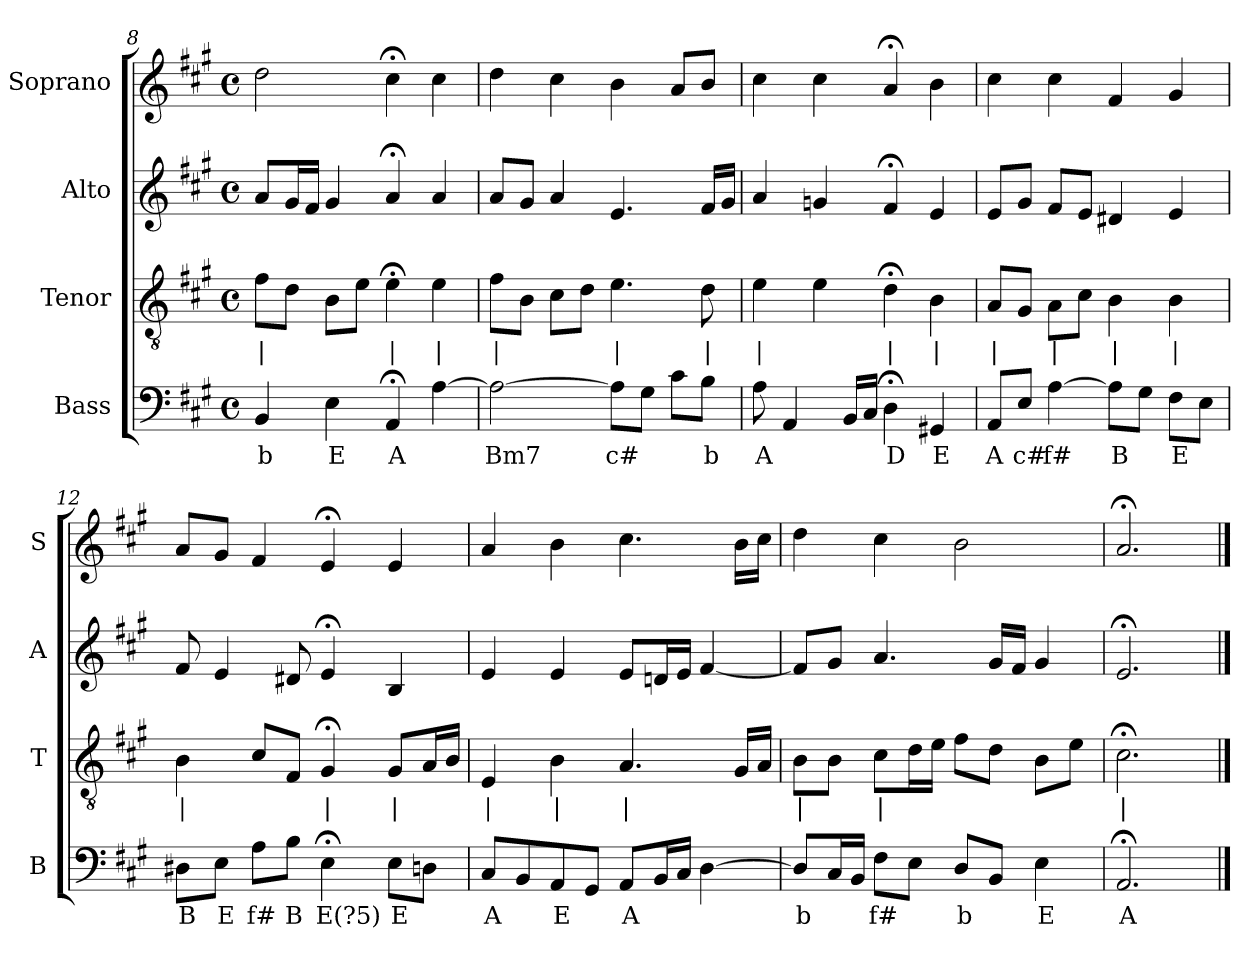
**kern	**text	**kern	**text	**kern	**kern
*part4	*part4	*part3	*part3	*part2	*part1
*staff4	*staff4	*staff3	*staff3	*staff2	*staff1
*I"Bass	*	*I"Tenor	*	*I"Alto	*I"Soprano
*I'B	*	*I'T	*	*I'A	*I'S
*clefF4	*	*clefGv2	*	*clefG2	*clefG2
*k[f#c#g#]	*	*k[f#c#g#]	*	*k[f#c#g#]	*k[f#c#g#]
*A:	*	*A:	*	*A:	*A:
*M4/4	*	*M4/4	*	*M4/4	*M4/4
*met(c)	*	*met(c)	*	*met(c)	*met(c)
=8	=8	=8	=8	=8	=8
4BB	b	8f#L	|	8aL	2dd
.	.	8dJ	.	16g#L	.
.	.	.	.	16f#JJ	.
4E	E	8BL	.	4g#	.
.	.	8eJ	.	.	.
4AA;<	A	4e;<	|	4a;<	4cc#;<
[4A	.	4e	|	4a	4cc#
=9	=9	=9	=9	=9	=9
2A_	Bm7	8f#L	|	8aL	4dd
.	.	8BJ	.	8g#J	.
.	.	8c#L	.	4a	4cc#
.	.	8dJ	.	.	.
8AL]	c#	4.e	|	4.e	4b
8G#J	.	.	.	.	.
8c#L	.	.	.	.	8aL
8BJ	b	8d	|	16f#LL	8bJ
.	.	.	.	16g#JJ	.
=10	=10	=10	=10	=10	=10
8A	A	4e	|	4a	4cc#
4AA	.	.	.	.	.
.	.	4e	.	4gn	4cc#
16BBLL	.	.	.	.	.
16C#JJ	.	.	.	.	.
4D;<	D	4d;<	|	4f#;<	4a;<
4GG#X	E	4B	|	4e	4b
=11	=11	=11	=11	=11	=11
8AAL	A	8AL	|	8eL	4cc#
8EJ	c#	8G#J	.	8g#J	.
[4A	f#	8AL	|	8f#L	4cc#
.	.	8c#J	.	8eJ	.
8AL]	B	4B	|	4d#X	4f#
8G#J	.	.	.	.	.
8F#L	E	4B	|	4e	4g#
8EJ	.	.	.	.	.
=12	=12	=12	=12	=12	=12
8D#XL	B	4B	|	8f#	8aL
8EJ	E	.	.	4e	8g#J
8AL	f#	8c#L	.	.	4f#
8BJ	B	8F#J	.	8d#X	.
4E;<	E(?5)	4G#;<	|	4e;<	4e;<
8EL	E	8G#L	|	4B	4e
8DnJ	.	16AL	.	.	.
.	.	16BJJ	.	.	.
=13	=13	=13	=13	=13	=13
8C#L	A	4E	|	4e	4a
8BB	.	.	.	.	.
8AA	E	4B	|	4e	4b
8GG#J	.	.	.	.	.
8AAL	A	4.A	|	8eL	4.cc#
16BBL	.	.	.	16dnL	.
16C#JJ	.	.	.	16eJJ	.
[4D	.	.	.	[4f#	.
.	.	16G#LL	.	.	16bLL
.	.	16AJJ	.	.	16cc#JJ
=14	=14	=14	=14	=14	=14
8DL]	b	8BL	|	8f#L]	4dd
16C#L	.	8BJ	.	8g#J	.
16BBJJ	.	.	.	.	.
8F#L	f#	8c#L	|	4.a	4cc#
8EJ	.	16dL	.	.	.
.	.	16eJJ	.	.	.
8DL	b	8f#L	.	.	2b
8BBJ	.	8dJ	.	16g#LL	.
.	.	.	.	16f#JJ	.
4E	E	8BL	.	4g#	.
.	.	8eJ	.	.	.
=15	=15	=15	=15	=15	=15
2.AA;<	A	2.c#;<	|	2.e;<	2.a;<
==	==	==	==	==	==
*-	*-	*-	*-	*-	*-
